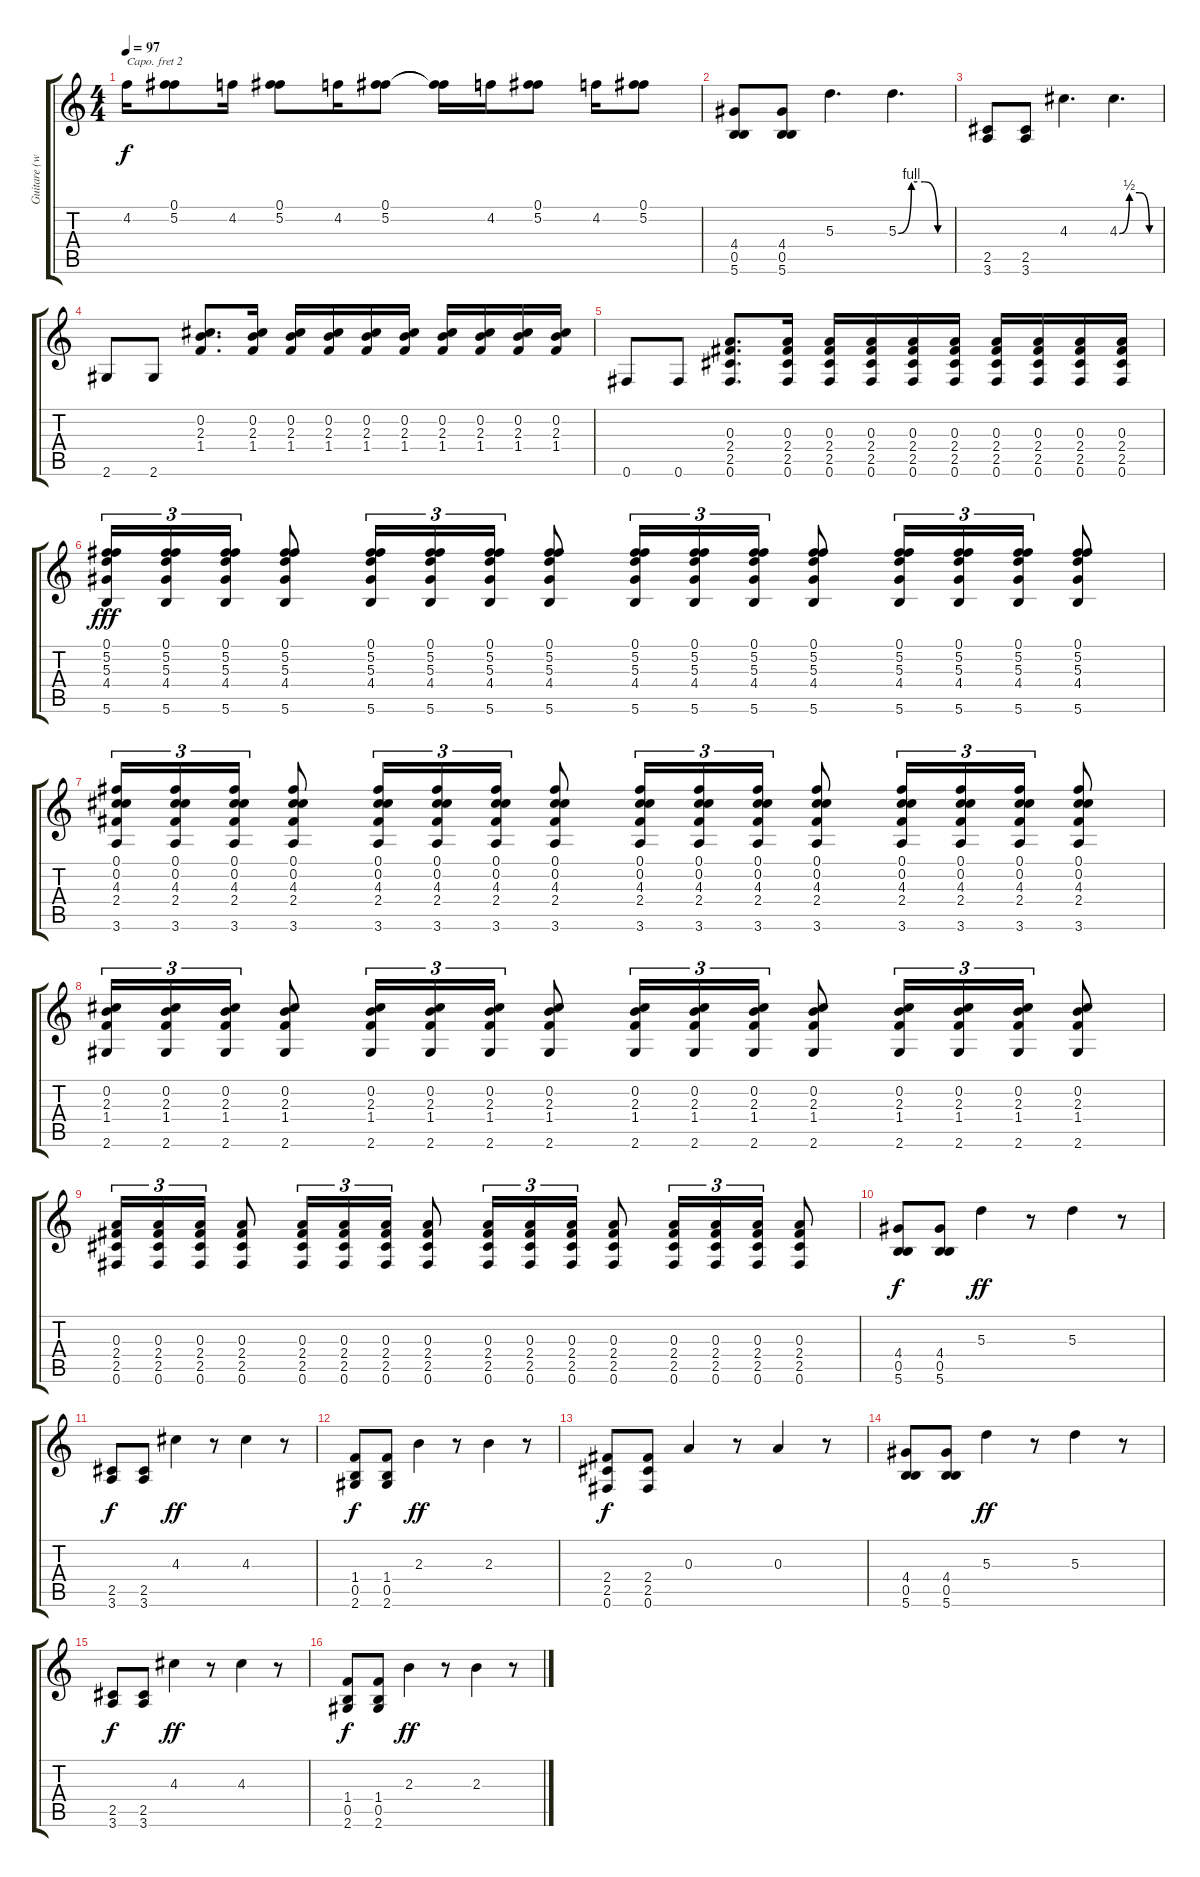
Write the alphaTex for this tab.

\track ("Guitare (w/ wha-wha)" "Guitare (w") {instrument overdrivenguitar}
\staff {score tabs}
\capo 2
\tuning (E4 B3 G3 D3 A2 E2) {hide}
\ts (4 4)
\tempo 97
\clef g2
\ks c
4.2.16{dy f} (0.1 5.2).8 4.2.16 (0.1 5.2).8 4.2.16 (0.1 5.2).8 (0.1{t} 5.2{t}).16 4.2.16 (0.1 5.2).8 4.2.16 (0.1 5.2).8 |
(4.4 0.5 5.6).8 (4.4 0.5 5.6).8 5.3.4{d} 5.3{be (custom 0 0 15 4 30 4 45 0 60 0)}.4{d} |
(2.5 3.6).8 (2.5 3.6).8 4.3.4{d} 4.3{be (custom 0 0 15 2 30 2 45 0 60 0)}.4{d} |
2.6.8 2.6.8 (0.2 2.3 1.4).8{d} (0.2 2.3 1.4).16 (0.2 2.3 1.4).16 (0.2 2.3 1.4).16 (0.2 2.3 1.4).16 (0.2 2.3 1.4).16 (0.2 2.3 1.4).16 (0.2 2.3 1.4).16 (0.2 2.3 1.4).16 (0.2 2.3 1.4).16 |
0.6.8 0.6.8 (0.3 2.4 2.5 0.6).8{d} (0.3 2.4 2.5 0.6).16 (0.3 2.4 2.5 0.6).16 (0.3 2.4 2.5 0.6).16 (0.3 2.4 2.5 0.6).16 (0.3 2.4 2.5 0.6).16 (0.3 2.4 2.5 0.6).16 (0.3 2.4 2.5 0.6).16 (0.3 2.4 2.5 0.6).16 (0.3 2.4 2.5 0.6).16 |
(0.1 5.2 5.3 4.4 5.6).16{tu (3 2) dy fff} (0.1 5.2 5.3 4.4 5.6).16{tu (3 2)} (0.1 5.2 5.3 4.4 5.6).16{tu (3 2)} (0.1 5.2 5.3 4.4 5.6).8 (0.1 5.2 5.3 4.4 5.6).16{tu (3 2)} (0.1 5.2 5.3 4.4 5.6).16{tu (3 2)} (0.1 5.2 5.3 4.4 5.6).16{tu (3 2)} (0.1 5.2 5.3 4.4 5.6).8 (0.1 5.2 5.3 4.4 5.6).16{tu (3 2)} (0.1 5.2 5.3 4.4 5.6).16{tu (3 2)} (0.1 5.2 5.3 4.4 5.6).16{tu (3 2)} (0.1 5.2 5.3 4.4 5.6).8 (0.1 5.2 5.3 4.4 5.6).16{tu (3 2)} (0.1 5.2 5.3 4.4 5.6).16{tu (3 2)} (0.1 5.2 5.3 4.4 5.6).16{tu (3 2)} (0.1 5.2 5.3 4.4 5.6).8 |
(0.1 0.2 4.3 2.4 3.6).16{tu (3 2)} (0.1 0.2 4.3 2.4 3.6).16{tu (3 2)} (0.1 0.2 4.3 2.4 3.6).16{tu (3 2)} (0.1 0.2 4.3 2.4 3.6).8 (0.1 0.2 4.3 2.4 3.6).16{tu (3 2)} (0.1 0.2 4.3 2.4 3.6).16{tu (3 2)} (0.1 0.2 4.3 2.4 3.6).16{tu (3 2)} (0.1 0.2 4.3 2.4 3.6).8 (0.1 0.2 4.3 2.4 3.6).16{tu (3 2)} (0.1 0.2 4.3 2.4 3.6).16{tu (3 2)} (0.1 0.2 4.3 2.4 3.6).16{tu (3 2)} (0.1 0.2 4.3 2.4 3.6).8 (0.1 0.2 4.3 2.4 3.6).16{tu (3 2)} (0.1 0.2 4.3 2.4 3.6).16{tu (3 2)} (0.1 0.2 4.3 2.4 3.6).16{tu (3 2)} (0.1 0.2 4.3 2.4 3.6).8 |
(0.2 2.3 1.4 2.6).16{tu (3 2)} (0.2 2.3 1.4 2.6).16{tu (3 2)} (0.2 2.3 1.4 2.6).16{tu (3 2)} (0.2 2.3 1.4 2.6).8 (0.2 2.3 1.4 2.6).16{tu (3 2)} (0.2 2.3 1.4 2.6).16{tu (3 2)} (0.2 2.3 1.4 2.6).16{tu (3 2)} (0.2 2.3 1.4 2.6).8 (0.2 2.3 1.4 2.6).16{tu (3 2)} (0.2 2.3 1.4 2.6).16{tu (3 2)} (0.2 2.3 1.4 2.6).16{tu (3 2)} (0.2 2.3 1.4 2.6).8 (0.2 2.3 1.4 2.6).16{tu (3 2)} (0.2 2.3 1.4 2.6).16{tu (3 2)} (0.2 2.3 1.4 2.6).16{tu (3 2)} (0.2 2.3 1.4 2.6).8 |
(0.3 2.4 2.5 0.6).16{tu (3 2)} (0.3 2.4 2.5 0.6).16{tu (3 2)} (0.3 2.4 2.5 0.6).16{tu (3 2)} (0.3 2.4 2.5 0.6).8 (0.3 2.4 2.5 0.6).16{tu (3 2)} (0.3 2.4 2.5 0.6).16{tu (3 2)} (0.3 2.4 2.5 0.6).16{tu (3 2)} (0.3 2.4 2.5 0.6).8 (0.3 2.4 2.5 0.6).16{tu (3 2)} (0.3 2.4 2.5 0.6).16{tu (3 2)} (0.3 2.4 2.5 0.6).16{tu (3 2)} (0.3 2.4 2.5 0.6).8 (0.3 2.4 2.5 0.6).16{tu (3 2)} (0.3 2.4 2.5 0.6).16{tu (3 2)} (0.3 2.4 2.5 0.6).16{tu (3 2)} (0.3 2.4 2.5 0.6).8 |
(4.4 0.5 5.6).8{dy f} (4.4 0.5 5.6).8 5.3.4{dy ff} r.8 5.3.4 r.8 |
(2.5 3.6).8{dy f} (2.5 3.6).8 4.3.4{dy ff} r.8 4.3.4 r.8 |
(1.4 0.5 2.6).8{dy f} (1.4 0.5 2.6).8 2.3.4{dy ff} r.8 2.3.4 r.8 |
(2.4 2.5 0.6).8{dy f} (2.4 2.5 0.6).8 0.3.4 r.8 0.3.4 r.8 |
(4.4 0.5 5.6).8 (4.4 0.5 5.6).8 5.3.4{dy ff} r.8 5.3.4 r.8 |
(2.5 3.6).8{dy f} (2.5 3.6).8 4.3.4{dy ff} r.8 4.3.4 r.8 |
(1.4 0.5 2.6).8{dy f} (1.4 0.5 2.6).8 2.3.4{dy ff} r.8 2.3.4 r.8
